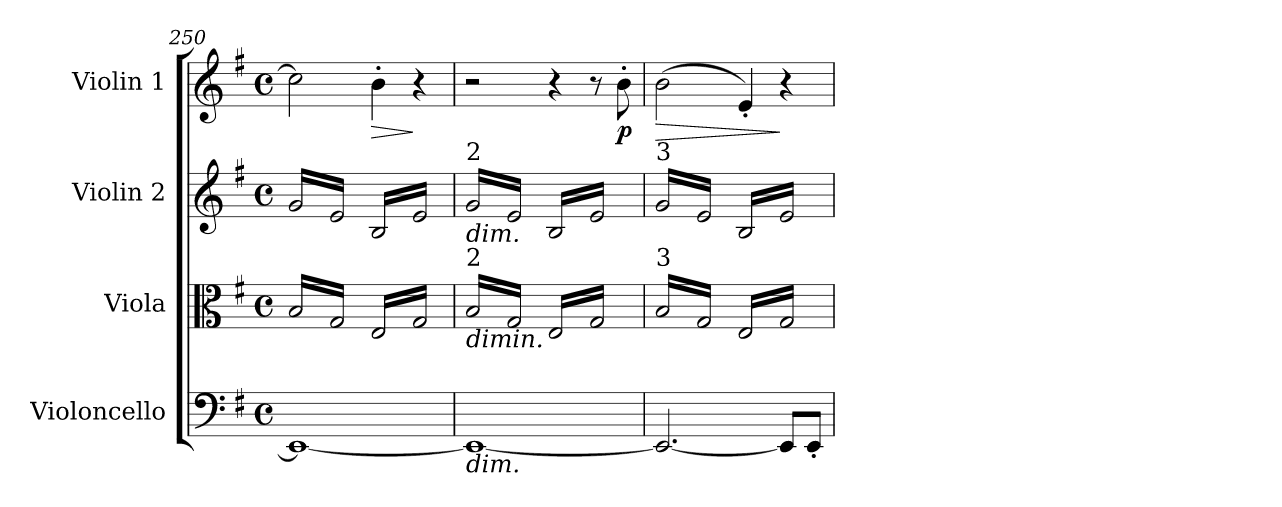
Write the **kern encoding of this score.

**kern	**kern	**kern	**kern	**dynam
*part4	*part3	*part2	*part1	*part1
*staff4	*staff3	*staff2	*staff1	*staff1
*I"Violoncello	*I"Viola	*I"Violin 2	*I"Violin 1	*
*I'Vc	*I'Vla	*I'Vln	*I'Vln	*
*clefF4	*clefC3	*clefG2	*clefG2	*
*k[f#]	*k[f#]	*k[f#]	*k[f#]	*
*M4/4	*M4/4	*M4/4	*M4/4	*
*met(c)	*met(c)	*met(c)	*met(c)	*
=250	=250	=250	=250	=250
!	!	!LO:TX:a:t=1	!	!
!	!LO:TX:a:t=1	!	!	!
*	*tremolo	*	*	*
*	*	*tremolo	*	*
1EE_	(16B/LL	(16g/LL	2cc\]	.
.	16G/)	16e/)	.	.
.	16B/	16g/	.	.
.	16G/)	16e/)	.	.
.	16B/	16g/	.	.
.	16G/)	16e/)	.	.
.	16B/	16g/	.	.
.	16G/)JJ	16e/)JJ	.	.
!	!	!	!	!LO:HP:b
.	(16E/LL	(16B/LL	4b'\	>
.	16G/)	16e/)	.	.
.	16E/	16B/	.	.
.	16G/)	16e/)	.	.
.	16E/	16B/	4r	]
.	16G/)	16e/)	.	.
.	16E/	16B/	.	.
.	16G/)JJ	16e/)JJ	.	.
=251	=251	=251	=251	=251
!	!	!LO:TX:a:t=2	!	!
!	!	!LO:TX:b:i:t=dim.	!	!
!	!LO:TX:a:t=2	!	!	!
!	!LO:TX:b:i:t=dimin.	!	!	!
!LO:TX:b:i:t=dim.	!	!	!	!
1EE_	(16B/LL	(16g/LL	2r	.
.	16G/)	16e/)	.	.
.	16B/	16g/	.	.
.	16G/)	16e/)	.	.
.	16B/	16g/	.	.
.	16G/)	16e/)	.	.
.	16B/	16g/	.	.
.	16G/)JJ	16e/)JJ	.	.
.	(16E/LL	(16B/LL	4r	.
.	16G/)	16e/)	.	.
.	16E/	16B/	.	.
.	16G/)	16e/)	.	.
.	16E/	16B/	8r	.
.	16G/)	16e/)	.	.
!	!	!	!	!LO:DY:b
.	16E/	16B/	8b'\	p
.	16G/)JJ	16e/)JJ	.	.
=252	=252	=252	=252	=252
!	!	!LO:TX:a:t=3	!	!
!	!LO:TX:a:t=3	!	!	!
!	!	!	!	!LO:HP:b
2.EE/_	(16B/LL	(16g/LL	(2b\	>
.	16G/)	16e/)	.	.
.	16B/	16g/	.	.
.	16G/)	16e/)	.	.
.	16B/	16g/	.	.
.	16G/)	16e/)	.	.
.	16B/	16g/	.	.
.	16G/)JJ	16e/)JJ	.	.
.	(16E/LL	(16B/LL	4e'/)	.
.	16G/)	16e/)	.	.
.	16E/	16B/	.	.
.	16G/)	16e/)	.	.
8EE/L]	16E/	16B/	4r	]
.	16G/)	16e/)	.	.
8EE'/J	16E/	16B/	.	.
.	16G/)JJ	16e/)JJ	.	.
*	*	*Xtremolo	*	*
*	*Xtremolo	*	*	*
.	.	.	.	.
.	.	.	.	.
.	.	.	.	.
.	.	.	.	.
=	=	=	=	=
*-	*-	*-	*-	*-
